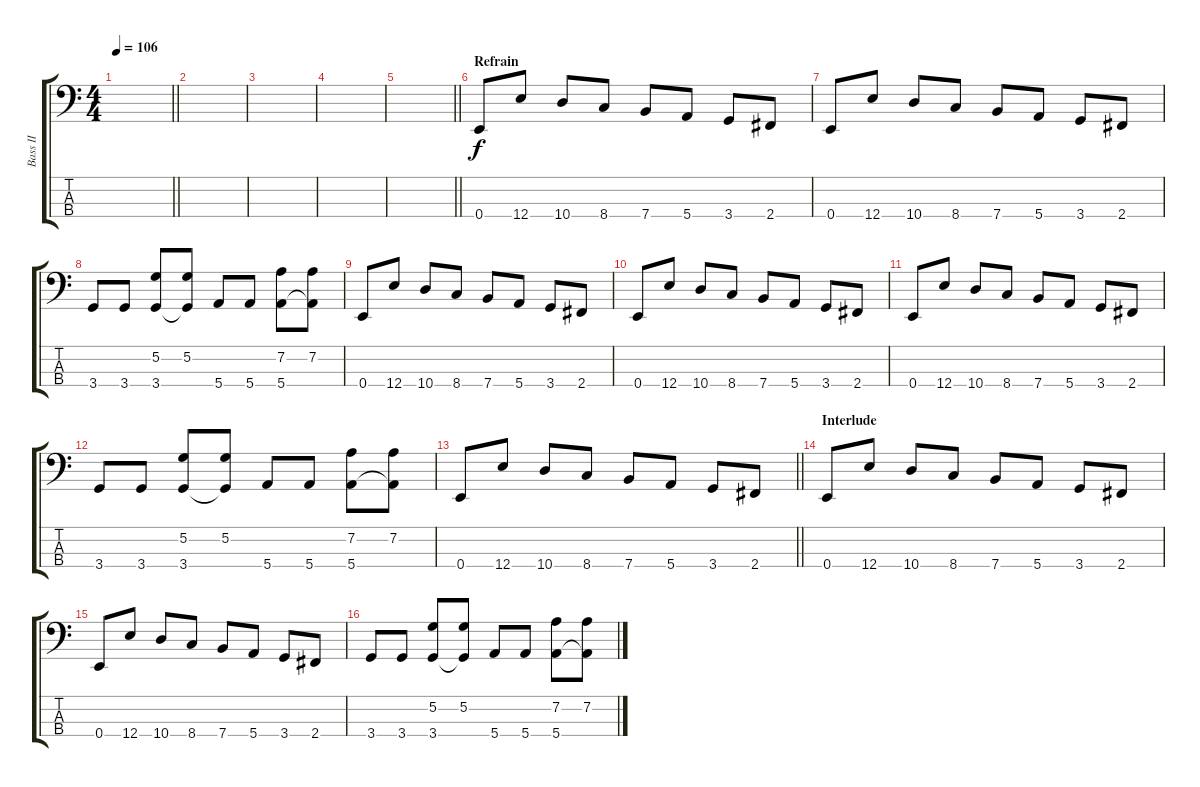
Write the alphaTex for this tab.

\track ("Bass II" "Bass II") {instrument electricbassfinger}
\staff {score tabs}
\tuning (G2 D2 A1 E1) {hide}
\ts (4 4)
\tempo 106
\clef f4
\barLineRight lightlight
\ks c
|
|
|
|
\barLineRight lightlight
|
\section ("" "Refrain")
0.4.8 12.4.8 10.4.8 8.4.8 7.4.8 5.4.8 3.4.8 2.4.8 |
0.4.8 12.4.8 10.4.8 8.4.8 7.4.8 5.4.8 3.4.8 2.4.8 |
3.4.8 3.4.8 (5.2 3.4).8 (5.2 3.4{t}).8 5.4.8 5.4.8 (7.2 5.4).8 (7.2 5.4{t}).8 |
0.4.8 12.4.8 10.4.8 8.4.8 7.4.8 5.4.8 3.4.8 2.4.8 |
0.4.8 12.4.8 10.4.8 8.4.8 7.4.8 5.4.8 3.4.8 2.4.8 |
0.4.8 12.4.8 10.4.8 8.4.8 7.4.8 5.4.8 3.4.8 2.4.8 |
3.4.8 3.4.8 (5.2 3.4).8 (5.2 3.4{t}).8 5.4.8 5.4.8 (7.2 5.4).8 (7.2 5.4{t}).8 |
\barLineRight lightlight
0.4.8 12.4.8 10.4.8 8.4.8 7.4.8 5.4.8 3.4.8 2.4.8 |
\section ("" "Interlude")
0.4.8 12.4.8 10.4.8 8.4.8 7.4.8 5.4.8 3.4.8 2.4.8 |
0.4.8 12.4.8 10.4.8 8.4.8 7.4.8 5.4.8 3.4.8 2.4.8 |
3.4.8 3.4.8 (5.2 3.4).8 (5.2 3.4{t}).8 5.4.8 5.4.8 (7.2 5.4).8 (7.2 5.4{t}).8
